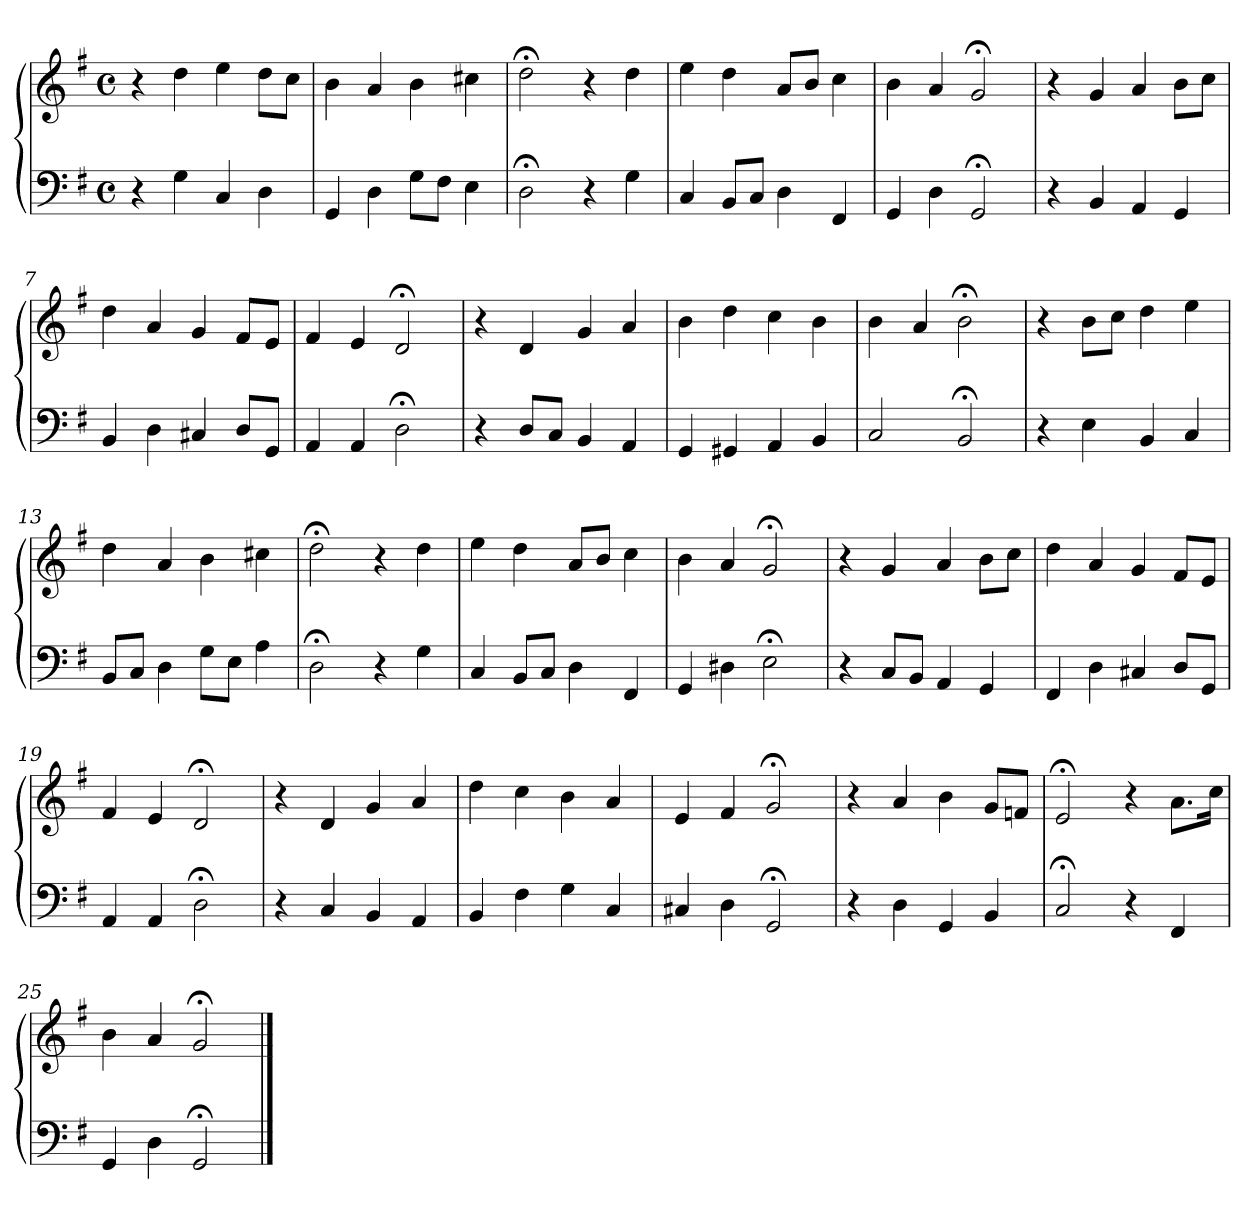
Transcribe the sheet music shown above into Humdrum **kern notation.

**kern	**kern
*part1	*part1
*staff2	*staff1
*clefF4	*clefG2
*k[f#]	*k[f#]
*M4/4	*M4/4
*met(c)	*met(c)
=1	=1
4r	4r
4G	4dd
4C	4ee
4D	8ddL
.	8ccJ
=2	=2
4GG	4b
4D	4a
8GL	4b
8F#J	.
4E	4cc#X
=3	=3
2D;<	2dd;<
4r	4r
4G	4dd
=4	=4
4C	4ee
8BBL	4dd
8CJ	.
4D	8aL
.	8bJ
4FF#	4cc
=5	=5
4GG	4b
4D	4a
2GG;<	2g;<
=6	=6
4r	4r
4BB	4g
4AA	4a
4GG	8bL
.	8ccJ
!!LO:LB:g=z
=7	=7
4BB	4dd
4D	4a
4C#X	4g
8DL	8f#L
8GGJ	8eJ
=8	=8
4AA	4f#
4AA	4e
2D;<	2d;<
=9	=9
4r	4r
8DL	4d
8CJ	.
4BB	4g
4AA	4a
=10	=10
4GG	4b
4GG#X	4dd
4AA	4cc
4BB	4b
=11	=11
2C	4b
.	4a
2BB;<	2b;<
=12	=12
4r	4r
4E	8bL
.	8ccJ
4BB	4dd
4C	4ee
=13	=13
8BBL	4dd
8CJ	.
4D	4a
8GL	4b
8EJ	.
4A	4cc#X
!!LO:LB:g=z
=14	=14
2D;<	2dd;<
4r	4r
4G	4dd
=15	=15
4C	4ee
8BBL	4dd
8CJ	.
4D	8aL
.	8bJ
4FF#	4cc
=16	=16
4GG	4b
4D#X	4a
2E;<	2g;<
=17	=17
4r	4r
8CL	4g
8BBJ	.
4AA	4a
4GG	8bL
.	8ccJ
=18	=18
4FF#	4dd
4D	4a
4C#X	4g
8DL	8f#L
8GGJ	8eJ
=19	=19
4AA	4f#
4AA	4e
2D;<	2d;<
=20	=20
4r	4r
4C	4d
4BB	4g
4AA	4a
!!LO:LB:g=z
=21	=21
4BB	4dd
4F#	4cc
4G	4b
4C	4a
=22	=22
4C#X	4e
4D	4f#
2GG;<	2g;<
=23	=23
4r	4r
4D	4a
4GG	4b
4BB	8gL
.	8fnJ
=24	=24
2C;<	2e;<
4r	4r
4FF#	8.aL
.	16ccJk
=25	=25
4GG	4b
4D	4a
2GG;<	2g;<
==	==
*-	*-
